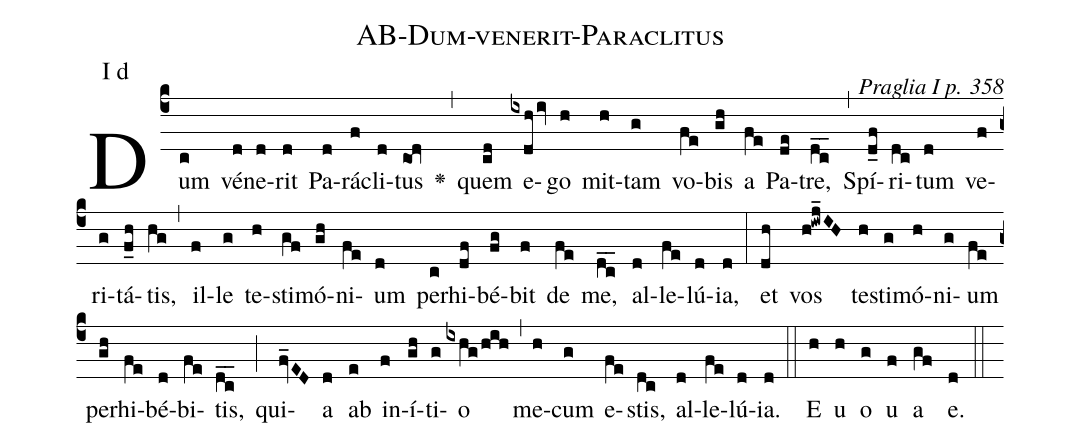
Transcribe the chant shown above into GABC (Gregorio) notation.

name: AB-Dum-venerit-Paraclitus;
commentary: Praglia I p. 358;
annotation: I d ;
%%
(c4) Dum(c) vé(d)ne(d)rit(d) Pa(d)rá(f)cli(d)tus(cOd) <v>\greheightstar</v>(,) quem(cd) e(ixdh/iv)go(h) mit(h)tam(g) vo(fe)bis(gh) a(fe) Pa(de)tre,(dc__) (,) Spí(d_f)ri(dc)tum(d) ve(f)ri(g)tá(f_h)tis,(hg) (,) il(f)le(g) te(h)sti(gf)mó(gh)ni(fe)um(d) per(c)hi(df)bé(fg)bit(f) de(fe) me,(dc__) al(d)le(fe)lú(d)ia,(d) (:) et(dh) vos(h!iwj_IH) te(h)sti(g)mó(h)ni(g)um(fe) per(gh)hi(fe)bé(d)bi(fe)tis,(dc__) (;) qui(fv_ED)a(d) ab(e) in(f)í(gh)ti(g)o(ixhg/hih) (,) me(h)cum(g) e(fe)stis,(dc) al(d)le(fe)lú(d)ia.(d) (::)
E(h) u(h) o(g) u(f) a(gf) e.(d) (::)
